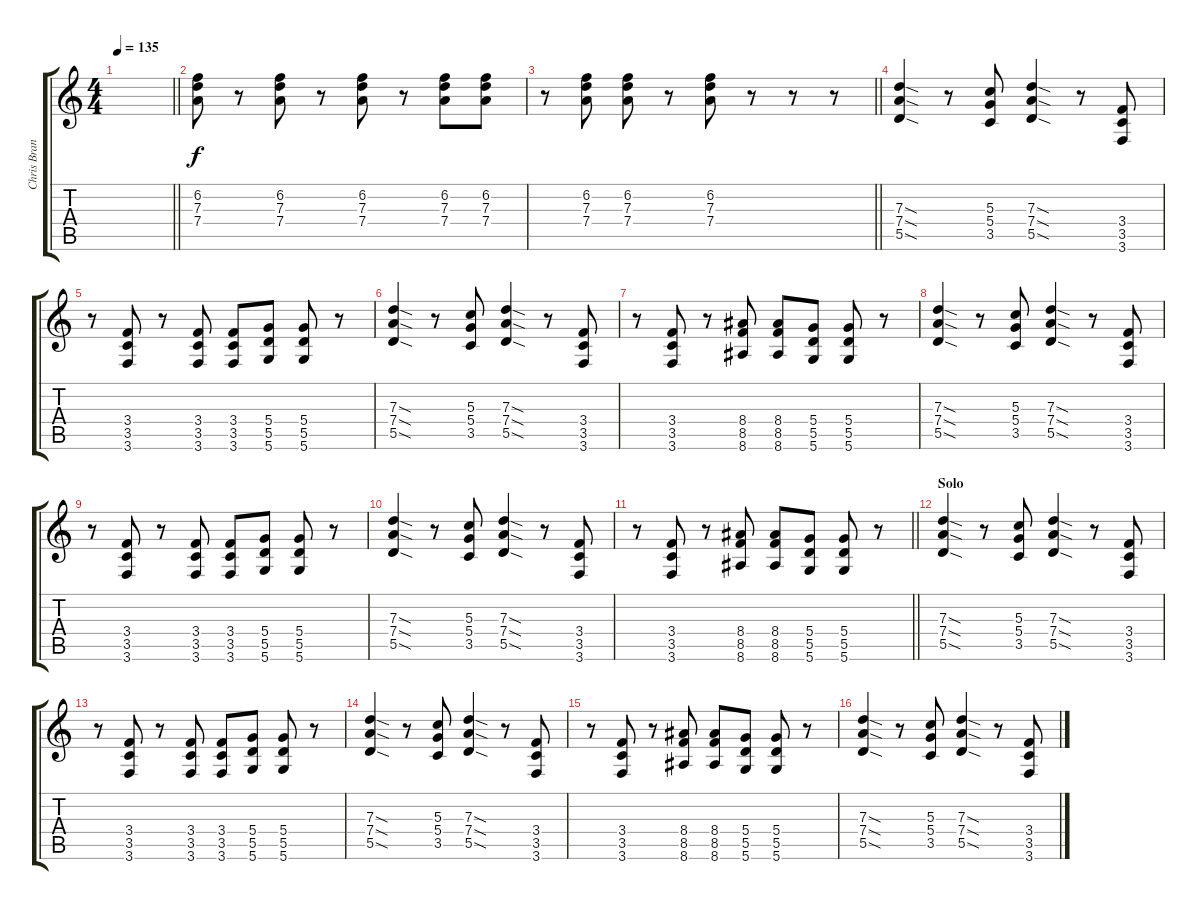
\track ("Chris Brandt" "Chris Bran") {instrument distortionguitar}
\staff {score tabs}
\tuning (E4 B3 G3 D3 A2 D2) {hide}
\ts (4 4)
\tempo 135
\clef g2
\barLineRight lightlight
\ks c
|
(6.2 7.3 7.4).8{dy f} r.8 (6.2 7.3 7.4).8 r.8 (6.2 7.3 7.4).8 r.8 (6.2 7.3 7.4).8 (6.2 7.3 7.4).8 |
\barLineRight lightlight
r.8 (6.2 7.3 7.4).8 (6.2 7.3 7.4).8 r.8 (6.2 7.3 7.4).8 r.8 r.8 r.8 |
(7.3{sod} 7.4{sod} 5.5{sod}).4 r.8 (5.3 5.4 3.5).8 (7.3{sod} 7.4{sod} 5.5{sod}).4 r.8 (3.4 3.5 3.6).8 |
r.8 (3.4 3.5 3.6).8 r.8 (3.4 3.5 3.6).8 (3.4 3.5 3.6).8 (5.4 5.5 5.6).8 (5.4 5.5 5.6).8 r.8 |
(7.3{sod} 7.4{sod} 5.5{sod}).4 r.8 (5.3 5.4 3.5).8 (7.3{sod} 7.4{sod} 5.5{sod}).4 r.8 (3.4 3.5 3.6).8 |
r.8 (3.4 3.5 3.6).8 r.8 (8.4 8.5 8.6).8 (8.4 8.5 8.6).8 (5.4 5.5 5.6).8 (5.4 5.5 5.6).8 r.8 |
(7.3{sod} 7.4{sod} 5.5{sod}).4 r.8 (5.3 5.4 3.5).8 (7.3{sod} 7.4{sod} 5.5{sod}).4 r.8 (3.4 3.5 3.6).8 |
r.8 (3.4 3.5 3.6).8 r.8 (3.4 3.5 3.6).8 (3.4 3.5 3.6).8 (5.4 5.5 5.6).8 (5.4 5.5 5.6).8 r.8 |
(7.3{sod} 7.4{sod} 5.5{sod}).4 r.8 (5.3 5.4 3.5).8 (7.3{sod} 7.4{sod} 5.5{sod}).4 r.8 (3.4 3.5 3.6).8 |
\barLineRight lightlight
r.8 (3.4 3.5 3.6).8 r.8 (8.4 8.5 8.6).8 (8.4 8.5 8.6).8 (5.4 5.5 5.6).8 (5.4 5.5 5.6).8 r.8 |
\section ("" "Solo")
(7.3{sod} 7.4{sod} 5.5{sod}).4{volume 10} r.8 (5.3 5.4 3.5).8 (7.3{sod} 7.4{sod} 5.5{sod}).4 r.8 (3.4 3.5 3.6).8 |
r.8 (3.4 3.5 3.6).8 r.8 (3.4 3.5 3.6).8 (3.4 3.5 3.6).8 (5.4 5.5 5.6).8 (5.4 5.5 5.6).8 r.8 |
(7.3{sod} 7.4{sod} 5.5{sod}).4 r.8 (5.3 5.4 3.5).8 (7.3{sod} 7.4{sod} 5.5{sod}).4 r.8 (3.4 3.5 3.6).8 |
r.8 (3.4 3.5 3.6).8 r.8 (8.4 8.5 8.6).8 (8.4 8.5 8.6).8 (5.4 5.5 5.6).8 (5.4 5.5 5.6).8 r.8 |
(7.3{sod} 7.4{sod} 5.5{sod}).4 r.8 (5.3 5.4 3.5).8 (7.3{sod} 7.4{sod} 5.5{sod}).4 r.8 (3.4 3.5 3.6).8
